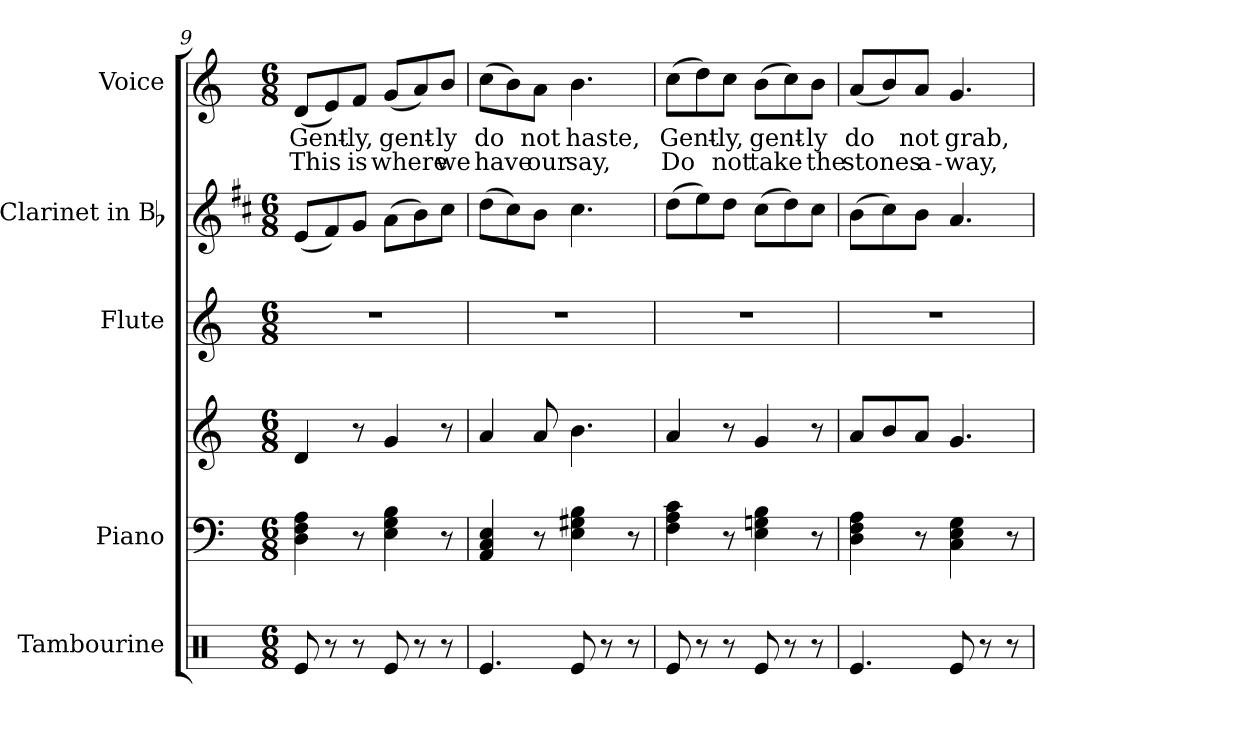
**kern	**kern	**kern	**kern	**kern	**kern	**text	**text
*part5	*part4	*part4	*part3	*part2	*part1	*part1	*part1
*staff6	*staff5	*staff4	*staff3	*staff2	*staff1	*staff1	*staff1
*I"Tambourine	*I"Piano	*	*I"Flute	*I"Clarinet in Bb	*I"Voice	*	*
*I'Tamb.	*I'Pno.	*	*I'Fl.	*I'Cl.	*I'Voice	*	*
*clefX	*clefF4	*clefG2	*clefG2	*clefG2	*clefG2	*	*
*	*	*	*	*ITrd1c2	*	*	*
*k[]	*k[]	*k[]	*k[]	*k[]	*k[]	*	*
*C:	*C:	*C:	*C:	*C:	*C:	*	*
*M6/8	*M6/8	*M6/8	*M6/8	*M6/8	*M6/8	*	*
=9	=9	=9	=9	=9	=9	=9	=9
!	!	!	!LO:N:vis=1	!	!	!	!
!	!	!	!	!	!	!LO:LY:b:color=#000000	!LO:LY:b:color=#000000
8Rei/	4Di\ 4Fi 4Ai	4di/	2.r	(8di/L	(8di/L	Gent-	This
8r	.	.	.	8ei/)	8ei/)	.	.
!	!	!	!	!	!	!LO:LY:b:color=#000000	!LO:LY:b:color=#000000
8r	8r	8r	.	8fi/J	8fi/J	-ly,	is
!	!	!	!	!	!	!LO:LY:b:color=#000000	!LO:LY:b:color=#000000
8Rei/	4Ei\ 4Gi 4Bi	4gi/	.	(8gi\L	(8gi/L	gent-	where
8r	.	.	.	8ai\)	8ai/)	.	.
!	!	!	!	!	!	!LO:LY:b:color=#000000	!LO:LY:b:color=#000000
8r	8r	8r	.	8bi\J	8bi/J	-ly	we
=10	=10	=10	=10	=10	=10	=10	=10
!	!	!	!LO:N:vis=1	!	!	!	!
!	!	!	!	!	!	!LO:LY:b:color=#000000	!LO:LY:b:color=#000000
4.Rei/	4AAi/ 4Ci 4Ei	4ai/	2.r	(8cci\L	(8cci\L	do	have
.	.	.	.	8bi\)	8bi\)	.	.
!	!	!	!	!	!	!LO:LY:b:color=#000000	!LO:LY:b:color=#000000
.	8r	8ai/	.	8ai\J	8ai\J	not	our
!	!	!	!	!	!	!LO:LY:b:color=#000000	!LO:LY:b:color=#000000
8Rei/	4Ei\ 4G#Xi 4Bi	4.bi\	.	4.bi\	4.bi\	haste,	say,
8r	.	.	.	.	.	.	.
8r	8r	.	.	.	.	.	.
!!LO:PB:g=z
=11	=11	=11	=11	=11	=11	=11	=11
!	!	!	!LO:N:vis=1	!	!	!	!
!	!	!	!	!	!	!LO:LY:b:color=#000000	!LO:LY:b:color=#000000
8Rei/	4Fi\ 4Ai 4ci	4ai/	2.r	(8cci\L	(8cci\L	Gent-	Do
8r	.	.	.	8ddi\)	8ddi\)	.	.
!	!	!	!	!	!	!LO:LY:b:color=#000000	!LO:LY:b:color=#000000
8r	8r	8r	.	8cci\J	8cci\J	-ly,	not
!	!	!	!	!	!	!LO:LY:b:color=#000000	!LO:LY:b:color=#000000
8Rei/	4Ei\ 4Gni 4Bi	4gi/	.	(8bi\L	(8bi\L	gent-	take
8r	.	.	.	8cci\)	8cci\)	.	.
!	!	!	!	!	!	!LO:LY:b:color=#000000	!LO:LY:b:color=#000000
8r	8r	8r	.	8bi\J	8bi\J	-ly	the
=12	=12	=12	=12	=12	=12	=12	=12
!	!	!	!LO:N:vis=1	!	!	!	!
!	!	!	!	!	!	!LO:LY:b:color=#000000	!LO:LY:b:color=#000000
4.Rei/	4Di\ 4Fi 4Ai	8ai/L	2.r	(8ai\L	(8ai/L	do	stones
.	.	8bi/	.	8bi\)	8bi/)	.	.
!	!	!	!	!	!	!LO:LY:b:color=#000000	!LO:LY:b:color=#000000
.	8r	8ai/J	.	8ai\J	8ai/J	not	a-
!	!	!	!	!	!	!LO:LY:b:color=#000000	!LO:LY:b:color=#000000
8Rei/	4Ci\ 4Ei 4Gi	4.gi/	.	4.gi/	4.gi/	grab,	-way,
8r	.	.	.	.	.	.	.
8r	8r	.	.	.	.	.	.
=	=	=	=	=	=	=	=
*-	*-	*-	*-	*-	*-	*-	*-
